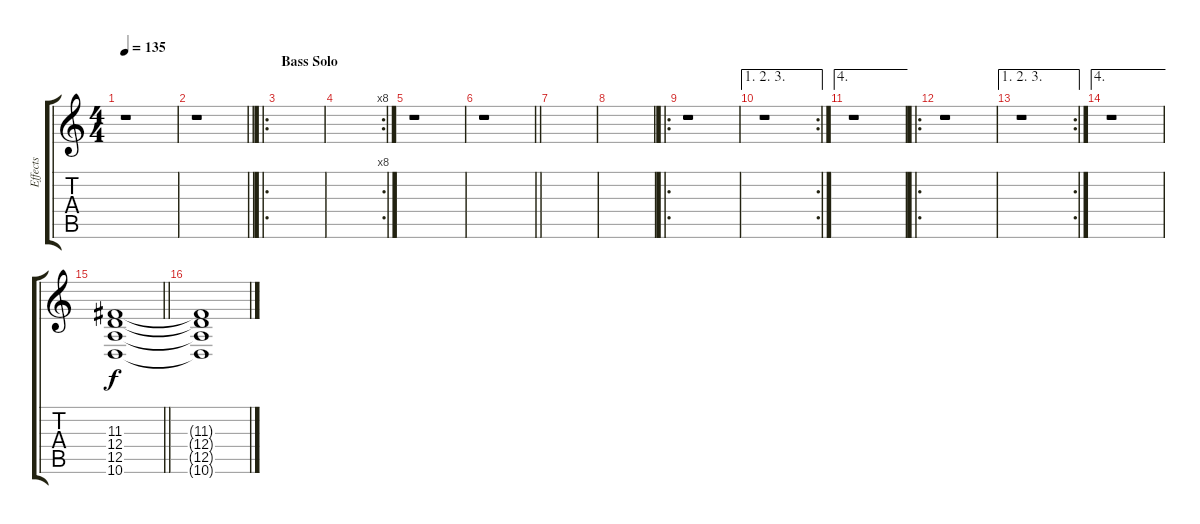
\track ("Effects" "Effects") {instrument guitarfretnoise}
\staff {score tabs}
\tuning (E4 B3 G3 D3 A2 E2) {hide}
\ts (4 4)
\tempo 135
\clef g2
\ks c
r.1{dy f} |
\barLineRight lightlight
r.1 |
\ro
\section ("" "Bass Solo")
|
\rc 8
|
r.1 |
\barLineRight lightlight
r.1 |
|
|
\ro
r.1 |
\ae (1 2 3)
\rc 2
r.1 |
\ae 4
r.1 |
\ro
r.1 |
\ae (1 2 3)
\rc 2
r.1 |
\ae 4
r.1 |
\barLineRight lightlight
(11.3 12.4 12.5 10.6).1 |
(11.3{t} 12.4{t} 12.5{t} 10.6{t}).1
